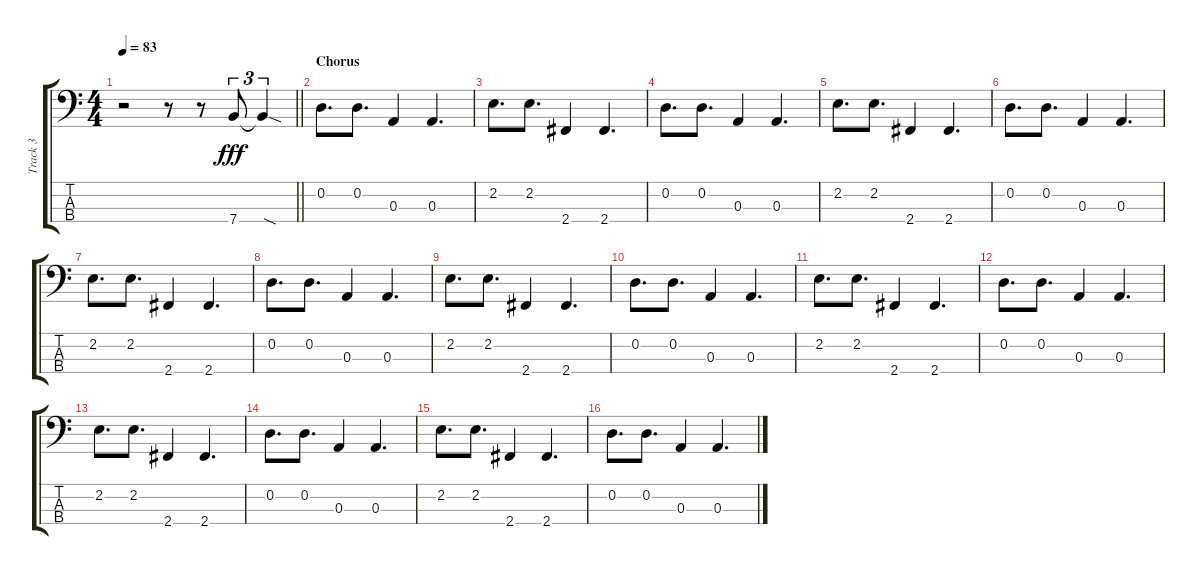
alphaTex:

\track ("Track 3" "Track 3") {instrument electricbassfinger}
\staff {score tabs}
\tuning (G2 D2 A1 E1) {hide}
\ts (4 4)
\tempo 83
\clef f4
\barLineRight lightlight
\ks c
r.2{dy fff} r.8 r.8 7.4.8{tu (3 2)} 7.4{sod t}.4{tu (3 2)} |
\section ("" "Chorus")
0.2.8{d} 0.2.8{d} 0.3.4 0.3.4{d} |
2.2.8{d} 2.2.8{d} 2.4.4 2.4.4{d} |
0.2.8{d} 0.2.8{d} 0.3.4 0.3.4{d} |
2.2.8{d} 2.2.8{d} 2.4.4 2.4.4{d} |
0.2.8{d} 0.2.8{d} 0.3.4 0.3.4{d} |
2.2.8{d} 2.2.8{d} 2.4.4 2.4.4{d} |
0.2.8{d} 0.2.8{d} 0.3.4 0.3.4{d} |
2.2.8{d} 2.2.8{d} 2.4.4 2.4.4{d} |
0.2.8{d} 0.2.8{d} 0.3.4 0.3.4{d} |
2.2.8{d} 2.2.8{d} 2.4.4 2.4.4{d} |
0.2.8{d} 0.2.8{d} 0.3.4 0.3.4{d} |
2.2.8{d} 2.2.8{d} 2.4.4 2.4.4{d} |
0.2.8{d} 0.2.8{d} 0.3.4 0.3.4{d} |
2.2.8{d} 2.2.8{d} 2.4.4 2.4.4{d} |
0.2.8{d} 0.2.8{d} 0.3.4 0.3.4{d}
